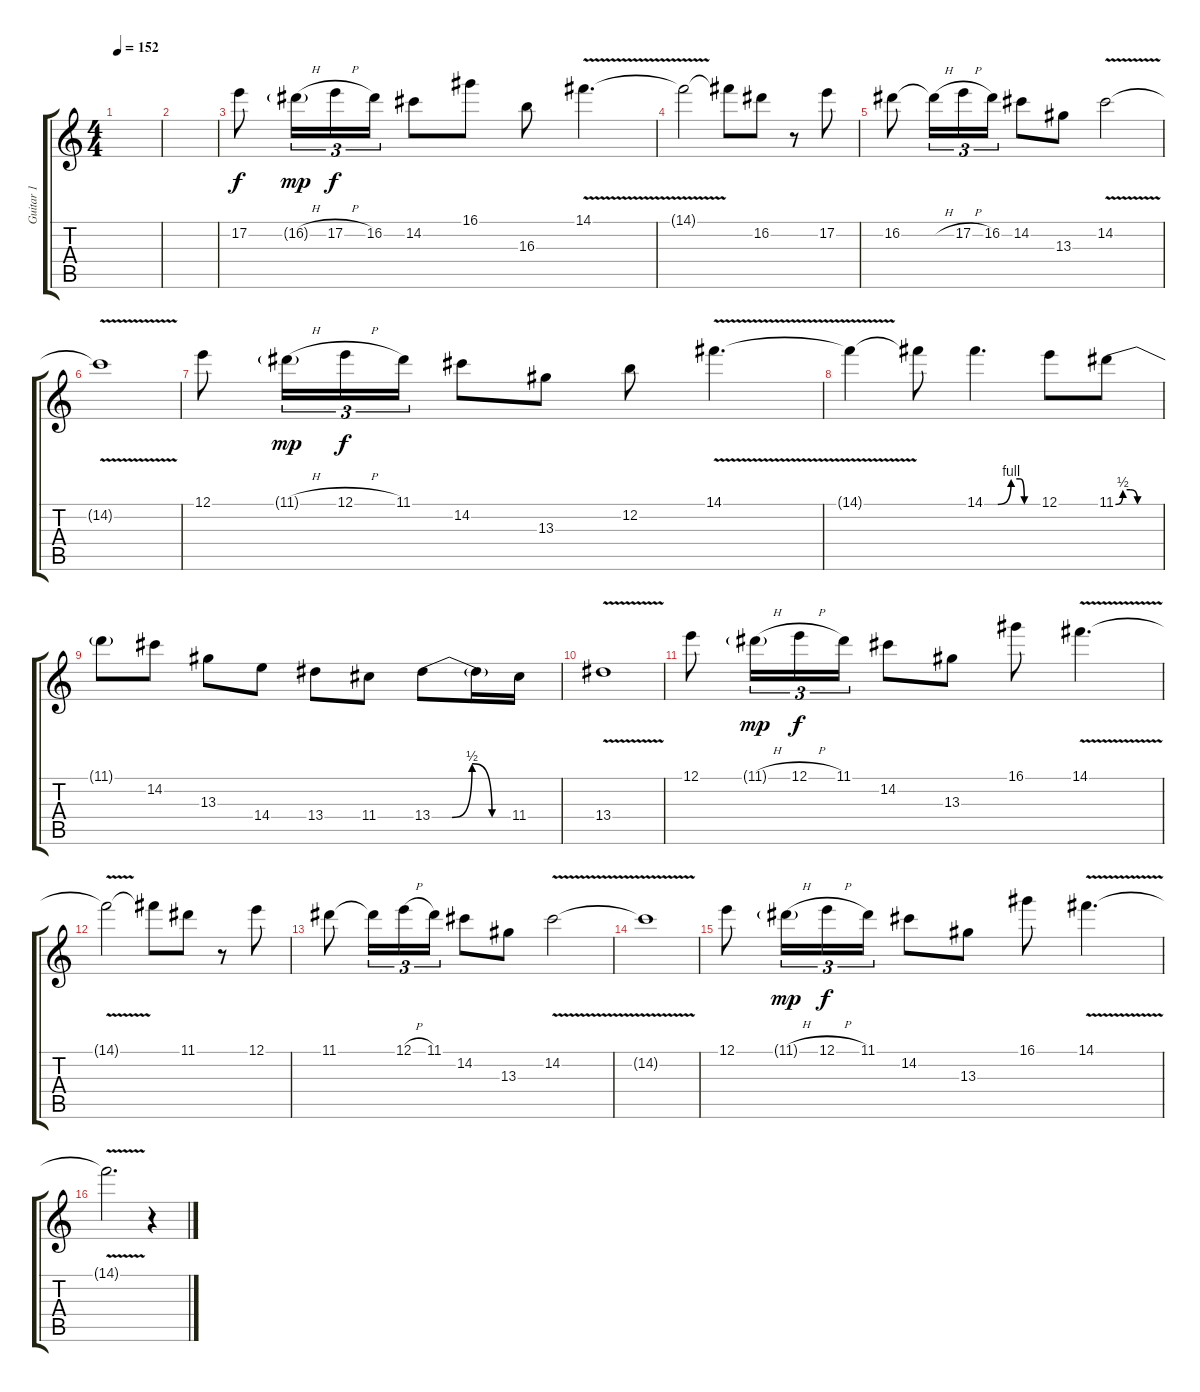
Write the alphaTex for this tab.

\track ("Guitar 1" "Guitar 1") {instrument overdrivenguitar}
\staff {score tabs}
\tuning (E4 B3 G3 D3 A2 E2) {hide}
\ts (4 4)
\tempo 152
\clef g2
\ks c
|
|
17.2.8 16.2{h g}.16{tu (3 2) dy mp} 17.2{h}.16{tu (3 2) dy f} 16.2.16{tu (3 2)} 14.2.8 16.1.8 16.3.8 14.1{v}.4{d} |
14.1{t}.2 14.1{t}.8 16.2.8 r.8 17.2.8 |
16.2.8 16.2{h t}.16{tu (3 2)} 17.2{h}.16{tu (3 2)} 16.2.16{tu (3 2)} 14.2.8 13.3.8 14.2{v}.2 |
14.2{t}.1 |
12.1.8 11.1{h g}.16{tu (3 2) dy mp} 12.1{h}.16{tu (3 2) dy f} 11.1.16{tu (3 2)} 14.2.8 13.3.8 12.2.8 14.1{v}.4{d} |
14.1{t}.4 14.1{t}.8 14.1{be (custom 0 0 15 0 30 4 40 4 45 0 60 0)}.4{d} 12.1.8 11.1{be (custom 0 0 10 2 20 2 30 0 60 0)}.8 |
11.1{t}.8 14.2.8 13.3.8 14.4.8 13.4.8 11.4.8 13.4{be (custom 0 0 15 0 30 2 45 0 60 0)}.8 13.4{t}.16 11.4.16 |
13.4{v}.1 |
12.1.8 11.1{h g}.16{tu (3 2) dy mp} 12.1{h}.16{tu (3 2) dy f} 11.1.16{tu (3 2)} 14.2.8 13.3.8 16.1.8 14.1{v}.4{d} |
14.1{t}.2 14.1{t}.8 11.1.8 r.8 12.1.8 |
11.1.8 11.1{t}.16{tu (3 2)} 12.1{h}.16{tu (3 2)} 11.1.16{tu (3 2)} 14.2.8 13.3.8 14.2{v}.2 |
14.2{t}.1 |
12.1.8 11.1{h g}.16{tu (3 2) dy mp} 12.1{h}.16{tu (3 2) dy f} 11.1.16{tu (3 2)} 14.2.8 13.3.8 16.1.8 14.1{v}.4{d} |
14.1{t}.2{d} r.4
